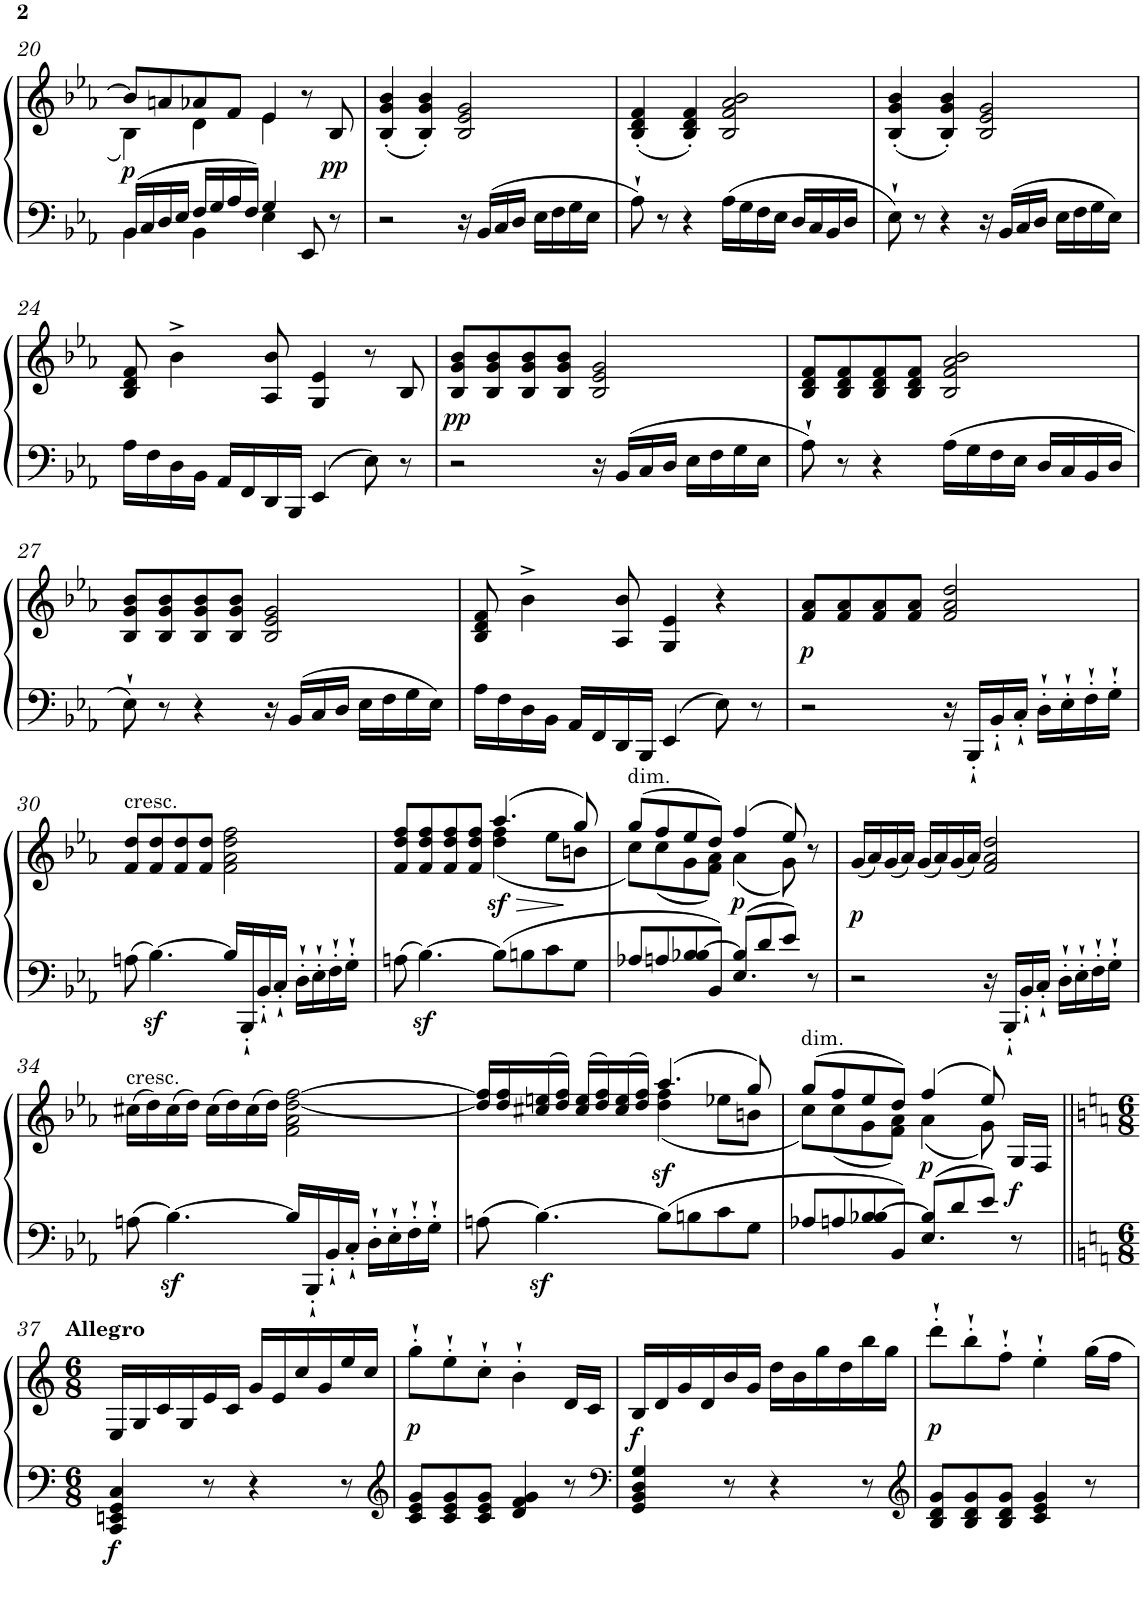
**kern	**kern	**dynam
*part1	*part1	*part1
*staff2	*staff1	*staff1/2
*I"Piano	*	*
*I'Pno	*	*
!!LO:PB:g=z
*clefF4	*clefG2	*
*k[b-e-a-]	*k[b-e-a-]	*
*E-:	*E-:	*
*M4/4	*M4/4	*
*met(c)	*met(c)	*
=20	=20	=20
*^	*^	*
!	!	!	!	!LO:DY:b
16BB-/LL	4BB-\	8b-/L]	4B-\	p
16C/	.	.	.	.
16D/	.	8an/	.	.
16E-/JJ	.	.	.	.
16F/LL	4BB-\	8a-X/	4d\	.
16G/	.	.	.	.
16A-/	.	8f/J	.	.
16F/JJ	.	.	.	.
4G/	4E-\	4e-/	4e-\	.
8EE-/	4ryy	8r	4ryy	.
!	!	!	!	!LO:DY:b
8r	.	8B-/	.	pp
*v	*v	*	*	*
*	*v	*v	*
=21	=21	=21
2r	(<4B-/' 4g/' 4b-/'	.
.	4B-/' 4g/' 4b-/')	.
16r	2B-/ 2e-/ 2g/	.
16BB-/LL	.	.
16C/	.	.
16D/JJ	.	.
16E-\LL	.	.
16F\	.	.
16G\	.	.
16E-\JJ	.	.
=22	=22	=22
8A-`\	(<4B-/' 4d/' 4f/'	.
8r	.	.
4r	4B-/' 4d/' 4f/')	.
16A-\LL	2B-/ 2f/ 2a-/ 2b-/	.
16G\	.	.
16F\	.	.
16E-\JJ	.	.
16D/LL	.	.
16C/	.	.
16BB-/	.	.
16D/JJ	.	.
=23	=23	=23
8E-`\	(<4B-/' 4g/' 4b-/'	.
8r	.	.
4r	4B-/' 4g/' 4b-/')	.
16r	2B-/ 2e-/ 2g/	.
16BB-/LL	.	.
16C/	.	.
16D/JJ	.	.
16E-\LL	.	.
16F\	.	.
16G\	.	.
16E-\JJ	.	.
!!LO:LB:g=z
=24	=24	=24
16A-\LL	8B-/ 8d/ 8f/	.
16F\	.	.
16D\	4b-^\	.
16BB-\JJ	.	.
16AA-/LL	.	.
16FF/	.	.
16DD/	8A-/ 8b-/	.
16BBB-/JJ	.	.
4EE-/	4G/ 4e-/	.
8E-\	8r	.
8r	8B-/	.
=25	=25	=25
!	!	!LO:DY:b
2r	8B-/ 8g/ 8b-/L	pp
.	8B-/ 8g/ 8b-/	.
.	8B-/ 8g/ 8b-/	.
.	8B-/ 8g/ 8b-/J	.
16r	2B-/ 2e-/ 2g/	.
16BB-/LL	.	.
16C/	.	.
16D/JJ	.	.
16E-\LL	.	.
16F\	.	.
16G\	.	.
16E-\JJ	.	.
=26	=26	=26
8A-`\	8B-/ 8d/ 8f/L	.
8r	8B-/ 8d/ 8f/	.
4r	8B-/ 8d/ 8f/	.
.	8B-/ 8d/ 8f/J	.
16A-\LL	2B-/ 2f/ 2a-/ 2b-/	.
16G\	.	.
16F\	.	.
16E-\JJ	.	.
16D/LL	.	.
16C/	.	.
16BB-/	.	.
16D/JJ	.	.
!!LO:LB:g=z
=27	=27	=27
8E-`\	8B-/ 8g/ 8b-/L	.
8r	8B-/ 8g/ 8b-/	.
4r	8B-/ 8g/ 8b-/	.
.	8B-/ 8g/ 8b-/J	.
16r	2B-/ 2e-/ 2g/	.
16BB-/LL	.	.
16C/	.	.
16D/JJ	.	.
16E-\LL	.	.
16F\	.	.
16G\	.	.
16E-\JJ	.	.
=28	=28	=28
16A-\LL	8B-/ 8d/ 8f/	.
16F\	.	.
16D\	4b-^\	.
16BB-\JJ	.	.
16AA-/LL	.	.
16FF/	.	.
16DD/	8A-/ 8b-/	.
16BBB-/JJ	.	.
4EE-/	4G/ 4e-/	.
8E-\	4r	.
8r	.	.
=29	=29	=29
!	!	!LO:DY:b
2r	8f/ 8a-/L	p
.	8f/ 8a-/	.
.	8f/ 8a-/	.
.	8f/ 8a-/J	.
16r	2f/ 2a-/ 2dd/	.
16BBB-'`/LL	.	.
16BB-'`/	.	.
16C'`/JJ	.	.
16D'`\LL	.	.
16E-'`\	.	.
16F'`\	.	.
16G'`\JJ	.	.
!!LO:LB:g=z
=30	=30	=30
!	!LO:TX:a:t=cresc.	!
8An\	8f/ 8dd/L	.
[4.B-z<\	8f/ 8dd/	.
.	8f/ 8dd/	.
.	8f/ 8dd/J	.
16B-/LL]	2f\ 2a-\ 2dd\ 2ff\	.
16BBB-'`/	.	.
16BB-'`/	.	.
16C'`/JJ	.	.
16D'`\LL	.	.
16E-'`\	.	.
16F'`\	.	.
16G'`\JJ	.	.
=31	=31	=31
*	*^	*
8An\	8f/ 8dd/ 8ff/L	2ryy	.
[4.B-z<\	8f/ 8dd/ 8ff/	.	.
.	8f/ 8dd/ 8ff/	.	.
.	8f/ 8dd/ 8ff/J	.	.
!	!	!	!LO:HP:b
!	!	!	!LO:DY:n=1:b
8B-\L]	(>4.aa-/	(<4dd\ 4ff\	> sf
8Bn\	.	.	.
8c\	.	8ee-\L	.
8G\J	8gg/)	8bn\J	]
=32	=32	=32	=32
*^	*	*	*
!	!	!LO:TX:a:t=dim.	!	!
8A-X/L	4ryy	(>8gg/L	8cc\L)	.
8An/	.	8ff/	(<8cc\	.
8B-/	[4B-X/	8ee-/	8g\	.
8BB-/J	.	8dd/J)	8f\ 8a-\J)	.
!	!	!	!	!LO:DY:b
4.E-/	8B-/L]	(>4ff/	(<4a-\	p
.	8d/	.	.	.
.	8e-/J	8ee-/)	8g\)	.
8r	8ryy	8r	8ryy	.
=33	=33	=33	=33	=33
!	!	!	!	!LO:DY:b
*v	*v	*	*	*
*	*v	*v	*
2r	(<16g/LL	p
.	16a-/)	.
.	(<16g/	.
.	16a-/JJ)	.
.	(<16g/LL	.
.	16a-/)	.
.	(<16g/	.
.	16a-/JJ)	.
16r	2f/ 2a-/ 2dd/	.
16BBB-'`/LL	.	.
16BB-'`/	.	.
16C'`/JJ	.	.
16D'`\LL	.	.
16E-'`\	.	.
16F'`\	.	.
16G'`\JJ	.	.
!!LO:LB:g=z
=34	=34	=34
!	!LO:TX:a:t=cresc.	!
8An\	(>16cc#X\LL	.
.	16dd\)	.
[4.B-z<\	(>16cc#\	.
.	16dd\JJ)	.
.	(>16cc#\LL	.
.	16dd\)	.
.	(>16cc#\	.
.	16dd\JJ)	.
16B-/LL]	2f\ 2a-\ [2dd\ [2ff\	.
16BBB-'`/	.	.
16BB-'`/	.	.
16C'`/JJ	.	.
16D'`\LL	.	.
16E-'`\	.	.
16F'`\	.	.
16G'`\JJ	.	.
=35	=35	=35
*	*^	*
8An\	16dd/] 16ff/]LL	2ryy	.
.	16dd/ 16ff/	.	.
[4.B-z<\	(>16cc#X/ 16een/	.	.
.	16dd/ 16ff/JJ)	.	.
.	(>16cc#/ 16ee/LL	.	.
.	16dd/ 16ff/)	.	.
.	(>16cc#/ 16ee/	.	.
.	16dd/ 16ff/JJ)	.	.
!	!	!	!LO:DY:b
8B-\L]	(>4.aa-/	(<4dd\ 4ff\	sf
8Bn\	.	.	.
8c\	.	8ee-X\L	.
8G\J	8gg/)	8bn\J	.
=36	=36	=36	=36
*^	*	*	*
!	!	!LO:TX:a:t=dim.	!	!
8A-X/L	4ryy	(>8gg/L	8cc\L)	.
8An/	.	8ff/	(<8cc\	.
8B-/	[4B-X/	8ee-/	8g\	.
8BB-/J	.	8dd/J)	8f\ 8a-\J)	.
!	!	!	!	!LO:DY:b
4.E-/	8B-/L]	(>4ff/	(<4a-\	p
.	8d/	.	.	.
.	8e-/J	8ee-/)	8g\)	.
!	!	!	!	!LO:DY:b
8r	8ryy	16G/LL	8ryy	f
.	.	16F/JJ	.	.
*v	*v	*	*	*
*	*v	*v	*
!!LO:LB:g=z
=37||	=37||	=37||
*k[]	*k[]	*
*M6/8	*M6/8	*
!	!LO:TX:a:B:t=Allegro	!
!	!	!LO:DY:b=2
4CC/ 4EEn/ 4GG/ 4C/	16E/LL	f
.	16G/	.
.	16c/	.
.	16G/	.
8r	16e/	.
.	16c/JJ	.
4r	16g/LL	.
.	16e/	.
.	16cc/	.
.	16g/	.
8r	16ee/	.
.	16cc/JJ	.
=38	=38	=38
*clefG2	*	*
!	!	!LO:DY:b
8c/ 8e/ 8g/L	8gg'`\L	p
8c/ 8e/ 8g/	8ee'`\	.
8c/ 8e/ 8g/J	8cc'`\J	.
4d/ 4f/ 4g/	4b'`\	.
8r	16d/LL	.
.	16c/JJ	.
=39	=39	=39
*clefF4	*	*
!	!	!LO:DY:b
4GG/ 4BB/ 4D/ 4G/	16B/LL	f
.	16d/	.
.	16g/	.
.	16d/	.
8r	16b/	.
.	16g/JJ	.
4r	16dd\LL	.
.	16b\	.
.	16gg\	.
.	16dd\	.
8r	16bb\	.
.	16gg\JJ	.
=40	=40	=40
*clefG2	*	*
!	!	!LO:DY:b
8B/ 8d/ 8g/L	8ddd'`\L	p
8B/ 8d/ 8g/	8bb'`\	.
8B/ 8d/ 8g/J	8ff'`\J	.
4c/ 4e/ 4g/	4ee'`\	.
8r	16gg\LL	.
.	16ff\JJ	.
=	=	=
*-	*-	*-
